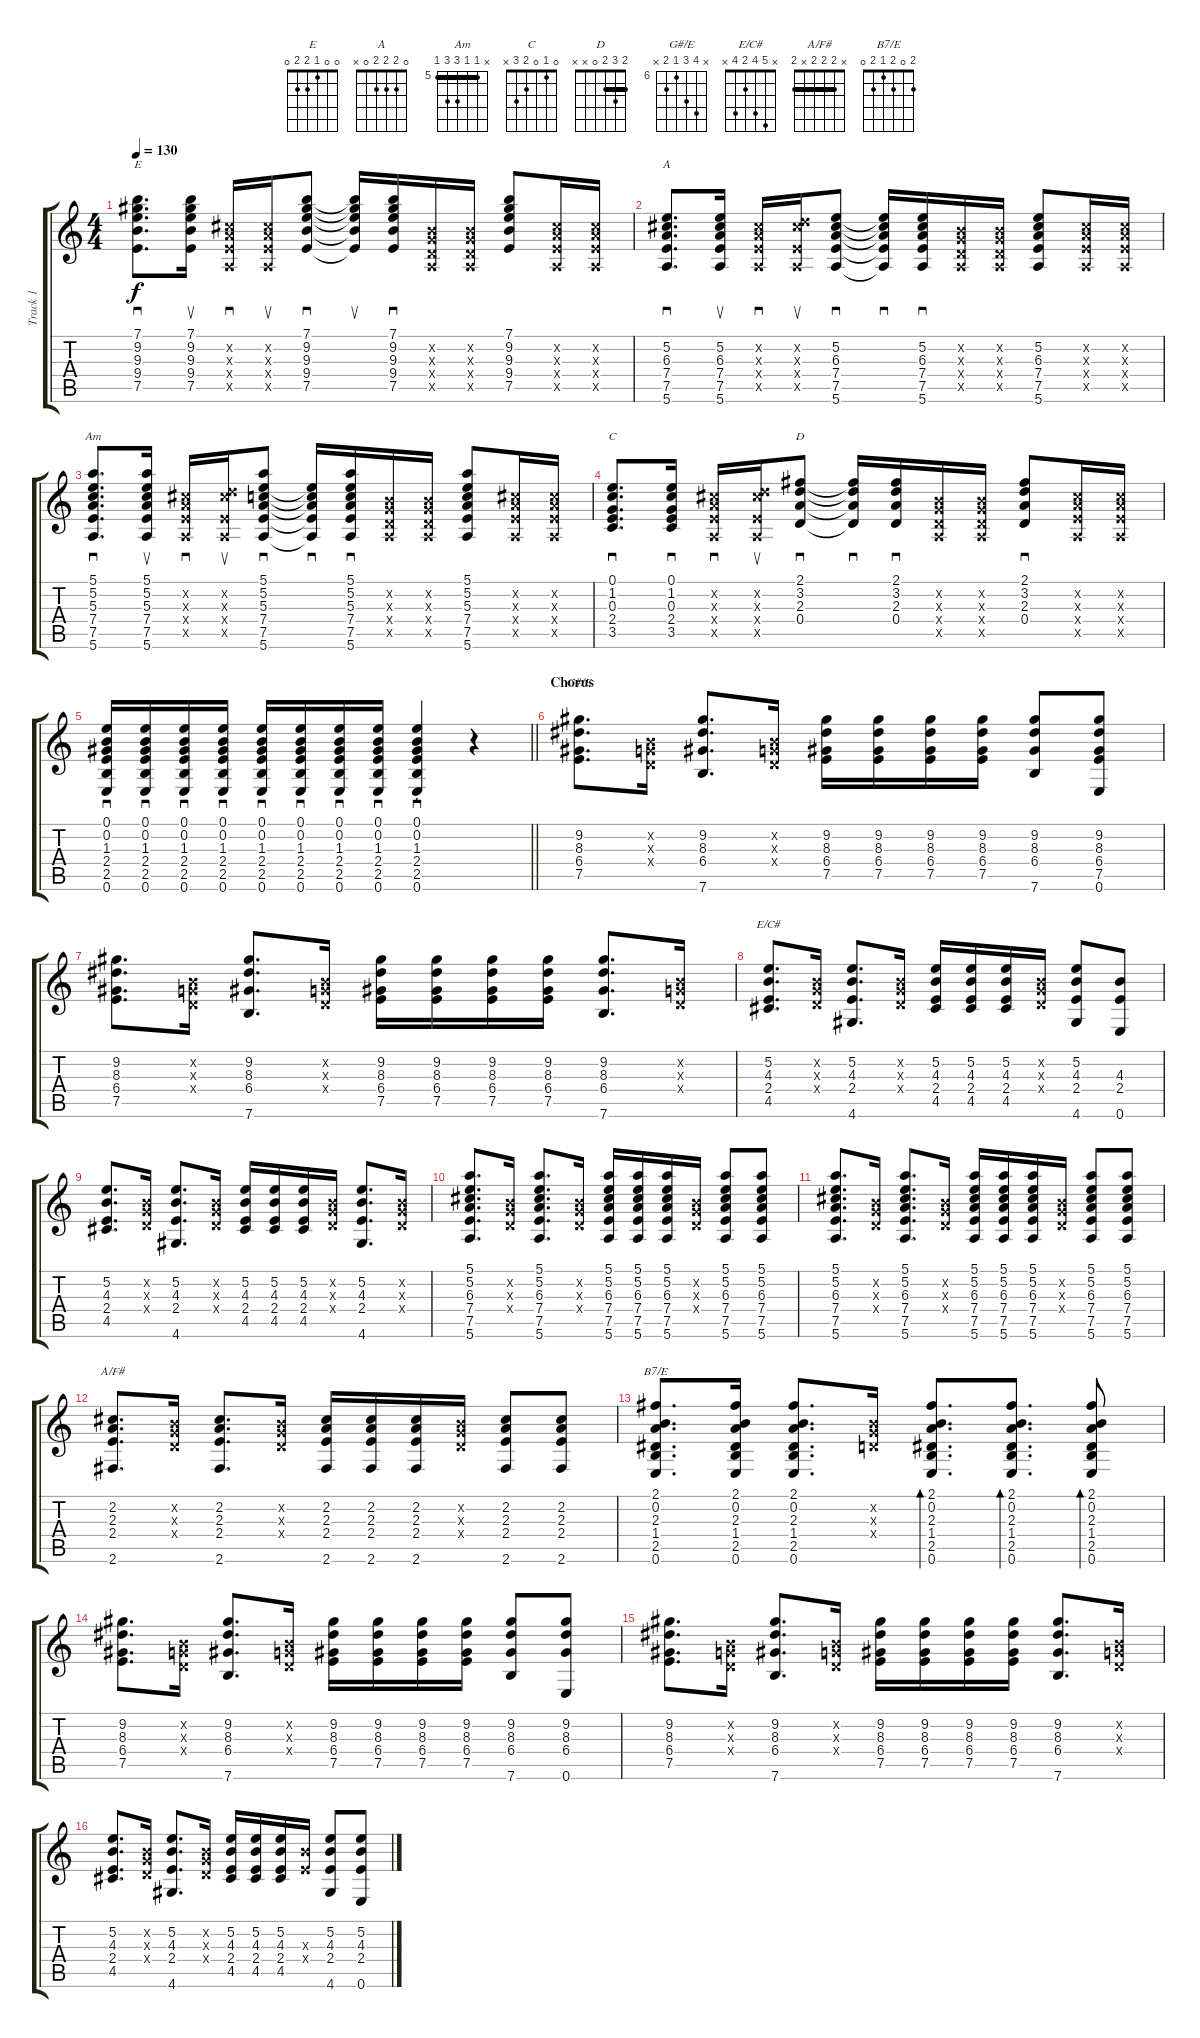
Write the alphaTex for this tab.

\track ("Track 1" "Track 1") {instrument acousticguitarsteel}
\staff {score tabs}
\tuning (E4 B3 G3 D3 A2 E2) {hide}
\chord ("E" 0 0 1 2 2 0)
\chord ("A" 0 2 2 2 0 x)
\chord ("Am" x 5 5 7 7 5) {firstfret 5 barre 5}
\chord ("C" 0 1 0 2 3 x)
\chord ("D" 2 3 2 0 x x) {barre 2}
\chord ("G#/E" x 9 8 6 7 x) {firstfret 6}
\chord ("E/C#" x 5 4 2 4 x)
\chord ("A/F#" x 2 2 2 x 2) {barre 2}
\chord ("B7/E" 2 0 2 1 2 0)
\ts (4 4)
\tempo 130
\clef g2
\ks c
(7.1 9.2 9.3 9.4 7.5).8{d sd ch "E" dy f} (7.1 9.2 9.3 9.4 7.5).16{su} (2.2{x} 2.3{x} 2.4{x} 0.5{x}).16{sd} (2.2{x} 2.3{x} 2.4{x} 0.5{x}).16{su} (7.1 9.2 9.3 9.4 7.5).8{sd} (7.1{t} 9.2{t} 9.3{t} 9.4{t} 7.5{t}).16{su} (7.1 9.2 9.3 9.4 7.5).16{sd} (0.2{x} 0.3{x} 0.4{x} 0.5{x}).16 (0.2{x} 0.3{x} 0.4{x} 0.5{x}).16 (7.1 9.2 9.3 9.4 7.5).8 (2.2{x} 2.3{x} 2.4{x} 0.5{x}).16 (2.2{x} 2.3{x} 2.4{x} 0.5{x}).16 |
(5.2 6.3 7.4 7.5 5.6).8{d sd ch "A"} (5.2 6.3 7.4 7.5 5.6).16{su} (2.2{x} 2.3{x} 2.4{x} 0.5{x}).16{sd} (2.2{x} 7.3{x} 2.4{x} 0.5{x}).16{su} (5.2 6.3 7.4 7.5 5.6).8{sd} (5.2{t} 6.3{t} 7.4{t} 7.5{t} 5.6{t}).16{sd} (5.2 6.3 7.4 7.5 5.6).16{sd} (0.2{x} 0.3{x} 0.4{x} 0.5{x}).16 (0.2{x} 0.3{x} 0.4{x} 0.5{x}).16 (5.2 6.3 7.4 7.5 5.6).8 (2.2{x} 2.3{x} 2.4{x} 0.5{x}).16 (2.2{x} 2.3{x} 2.4{x} 0.5{x}).16 |
(5.1 5.2 5.3 7.4 7.5 5.6).8{d sd ch "Am"} (5.1 5.2 5.3 7.4 7.5 5.6).16{su} (2.2{x} 2.3{x} 2.4{x} 0.5{x}).16{sd} (2.2{x} 7.3{x} 2.4{x} 0.5{x}).16{su} (5.1 5.2 5.3 7.4 7.5 5.6).8{sd} (5.2{t} 5.3{t} 7.4{t} 7.5{t} 5.6{t}).16{sd} (5.1 5.2 5.3 7.4 7.5 5.6).16{sd} (0.2{x} 0.3{x} 0.4{x} 0.5{x}).16 (0.2{x} 0.3{x} 0.4{x} 0.5{x}).16 (5.1 5.2 5.3 7.4 7.5 5.6).8 (2.2{x} 2.3{x} 2.4{x} 0.5{x}).16 (2.2{x} 2.3{x} 2.4{x} 0.5{x}).16 |
(0.1 1.2 0.3 2.4 3.5).8{d sd ch "C"} (0.1 1.2 0.3 2.4 3.5).16{sd} (2.2{x} 2.3{x} 2.4{x} 0.5{x}).16{sd} (2.2{x} 7.3{x} 2.4{x} 0.5{x}).16{su} (2.1 3.2 2.3 0.4).8{sd ch "D"} (2.1{t} 3.2{t} 2.3{t} 0.4{t}).16{sd} (2.1 3.2 2.3 0.4).16{sd} (0.2{x} 0.3{x} 0.4{x} 0.5{x}).16 (0.2{x} 0.3{x} 0.4{x} 0.5{x}).16 (2.1 3.2 2.3 0.4).8{sd} (2.2{x} 2.3{x} 2.4{x} 0.5{x}).16 (2.2{x} 2.3{x} 2.4{x} 0.5{x}).16 |
\barLineRight lightlight
(0.1 0.2 1.3 2.4 2.5 0.6).16{sd volume 12} (0.1 0.2 1.3 2.4 2.5 0.6).16{sd} (0.1 0.2 1.3 2.4 2.5 0.6).16{sd} (0.1 0.2 1.3 2.4 2.5 0.6).16{sd} (0.1 0.2 1.3 2.4 2.5 0.6).16{sd} (0.1 0.2 1.3 2.4 2.5 0.6).16{sd} (0.1 0.2 1.3 2.4 2.5 0.6).16{sd} (0.1 0.2 1.3 2.4 2.5 0.6).16{sd} (0.1{st} 0.2{st} 1.3{st} 2.4{st} 2.5{st} 0.6{st}).4{sd} r.4 |
\section ("" "Chorus")
(9.2 8.3 6.4 7.5).8{d ch "G#/E"} (0.2{x} 0.3{x} 0.4{x}).16 (9.2 8.3 6.4 7.6).8{d} (0.2{x} 0.3{x} 0.4{x}).16 (9.2 8.3 6.4 7.5).16 (9.2 8.3 6.4 7.5).16 (9.2 8.3 6.4 7.5).16 (9.2 8.3 6.4 7.5).16 (9.2 8.3 6.4 7.6).8 (9.2 8.3 6.4 7.5 0.6).8 |
(9.2 8.3 6.4 7.5).8{d} (0.2{x} 0.3{x} 0.4{x}).16 (9.2 8.3 6.4 7.6).8{d} (0.2{x} 0.3{x} 0.4{x}).16 (9.2 8.3 6.4 7.5).16 (9.2 8.3 6.4 7.5).16 (9.2 8.3 6.4 7.5).16 (9.2 8.3 6.4 7.5).16 (9.2 8.3 6.4 7.6).8{d} (0.2{x} 0.3{x} 0.4{x}).16 |
(5.2 4.3 2.4 4.5).8{d ch "E/C#"} (0.2{x} 0.3{x} 0.4{x}).16 (5.2 4.3 2.4 4.6).8{d} (0.2{x} 0.3{x} 0.4{x}).16 (5.2 4.3 2.4 4.5).16 (5.2 4.3 2.4 4.5).16 (5.2 4.3 2.4 4.5).16 (0.2{x} 0.3{x} 0.4{x}).16 (5.2 4.3 2.4 4.6).8 (4.3 2.4 0.6).8 |
(5.2 4.3 2.4 4.5).8{d} (0.2{x} 0.3{x} 0.4{x}).16 (5.2 4.3 2.4 4.6).8{d} (0.2{x} 0.3{x} 0.4{x}).16 (5.2 4.3 2.4 4.5).16 (5.2 4.3 2.4 4.5).16 (5.2 4.3 2.4 4.5).16 (0.2{x} 0.3{x} 0.4{x}).16 (5.2 4.3 2.4 4.6).8{d} (0.2{x} 0.3{x} 0.4{x}).16 |
(5.1 5.2 6.3 7.4 7.5 5.6).8{d} (0.2{x} 0.3{x} 0.4{x}).16 (5.1 5.2 6.3 7.4 7.5 5.6).8{d} (0.2{x} 0.3{x} 0.4{x}).16 (5.1 5.2 6.3 7.4 7.5 5.6).16 (5.1 5.2 6.3 7.4 7.5 5.6).16 (5.1 5.2 6.3 7.4 7.5 5.6).16 (0.2{x} 0.3{x} 0.4{x}).16 (5.1 5.2 6.3 7.4 7.5 5.6).8 (5.1 5.2 6.3 7.4 7.5 5.6).8 |
(5.1 5.2 6.3 7.4 7.5 5.6).8{d} (0.2{x} 0.3{x} 0.4{x}).16 (5.1 5.2 6.3 7.4 7.5 5.6).8{d} (0.2{x} 0.3{x} 0.4{x}).16 (5.1 5.2 6.3 7.4 7.5 5.6).16 (5.1 5.2 6.3 7.4 7.5 5.6).16 (5.1 5.2 6.3 7.4 7.5 5.6).16 (0.2{x} 0.3{x} 0.4{x}).16 (5.1 5.2 6.3 7.4 7.5 5.6).8 (5.1 5.2 6.3 7.4 7.5 5.6).8 |
(2.2 2.3 2.4 2.6).8{d ch "A/F#"} (0.2{x} 0.3{x} 0.4{x}).16 (2.2 2.3 2.4 2.6).8{d} (0.2{x} 0.3{x} 0.4{x}).16 (2.2 2.3 2.4 2.6).16 (2.2 2.3 2.4 2.6).16 (2.2 2.3 2.4 2.6).16 (0.2{x} 0.3{x} 0.4{x}).16 (2.2 2.3 2.4 2.6).8 (2.2 2.3 2.4 2.6).8 |
(2.1 0.2 2.3 1.4 2.5 0.6).8{d ch "B7/E"} (2.1 0.2 2.3 1.4 2.5 0.6).16 (2.1 0.2 2.3 1.4 2.5 0.6).8{d} (0.2{x} 0.3{x} 0.4{x}).16 (2.1 0.2 2.3 1.4 2.5 0.6).8{d bd 60} (2.1 0.2 2.3 1.4 2.5 0.6).8{d bd 60} (2.1 0.2 2.3 1.4 2.5 0.6).8{bd 60} |
(9.2 8.3 6.4 7.5).8{d} (0.2{x} 0.3{x} 0.4{x}).16 (9.2 8.3 6.4 7.6).8{d} (0.2{x} 0.3{x} 0.4{x}).16 (9.2 8.3 6.4 7.5).16 (9.2 8.3 6.4 7.5).16 (9.2 8.3 6.4 7.5).16 (9.2 8.3 6.4 7.5).16 (9.2 8.3 6.4 7.6).8 (9.2 8.3 6.4 0.6).8 |
(9.2 8.3 6.4 7.5).8{d} (0.2{x} 0.3{x} 0.4{x}).16 (9.2 8.3 6.4 7.6).8{d} (0.2{x} 0.3{x} 0.4{x}).16 (9.2 8.3 6.4 7.5).16 (9.2 8.3 6.4 7.5).16 (9.2 8.3 6.4 7.5).16 (9.2 8.3 6.4 7.5).16 (9.2 8.3 6.4 7.6).8{d} (0.2{x} 0.3{x} 0.4{x}).16 |
(5.2 4.3 2.4 4.5).8{d} (0.2{x} 0.3{x} 0.4{x}).16 (5.2 4.3 2.4 4.6).8{d} (0.2{x} 0.3{x} 0.4{x}).16 (5.2 4.3 2.4 4.5).16 (5.2 4.3 2.4 4.5).16 (5.2 4.3 2.4 4.5).16 (4.3{x} 2.4{x}).16 (5.2 4.3 2.4 4.6).8 (5.2 4.3 2.4 0.6).8
